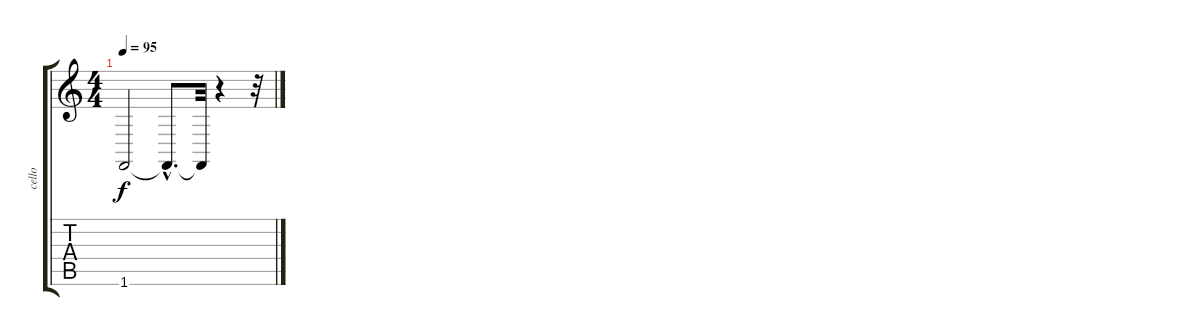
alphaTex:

\track ("cello" "cello") {instrument cello}
\staff {score tabs}
\tuning (E4 B3 G3 D3 A2 E2) {hide}
\ts (4 4)
\tempo 95
\clef g2
\ks c
1.6{t}.2{dy f} 1.6{hac t}.8{d} 1.6{t}.32 r.4 r.32
